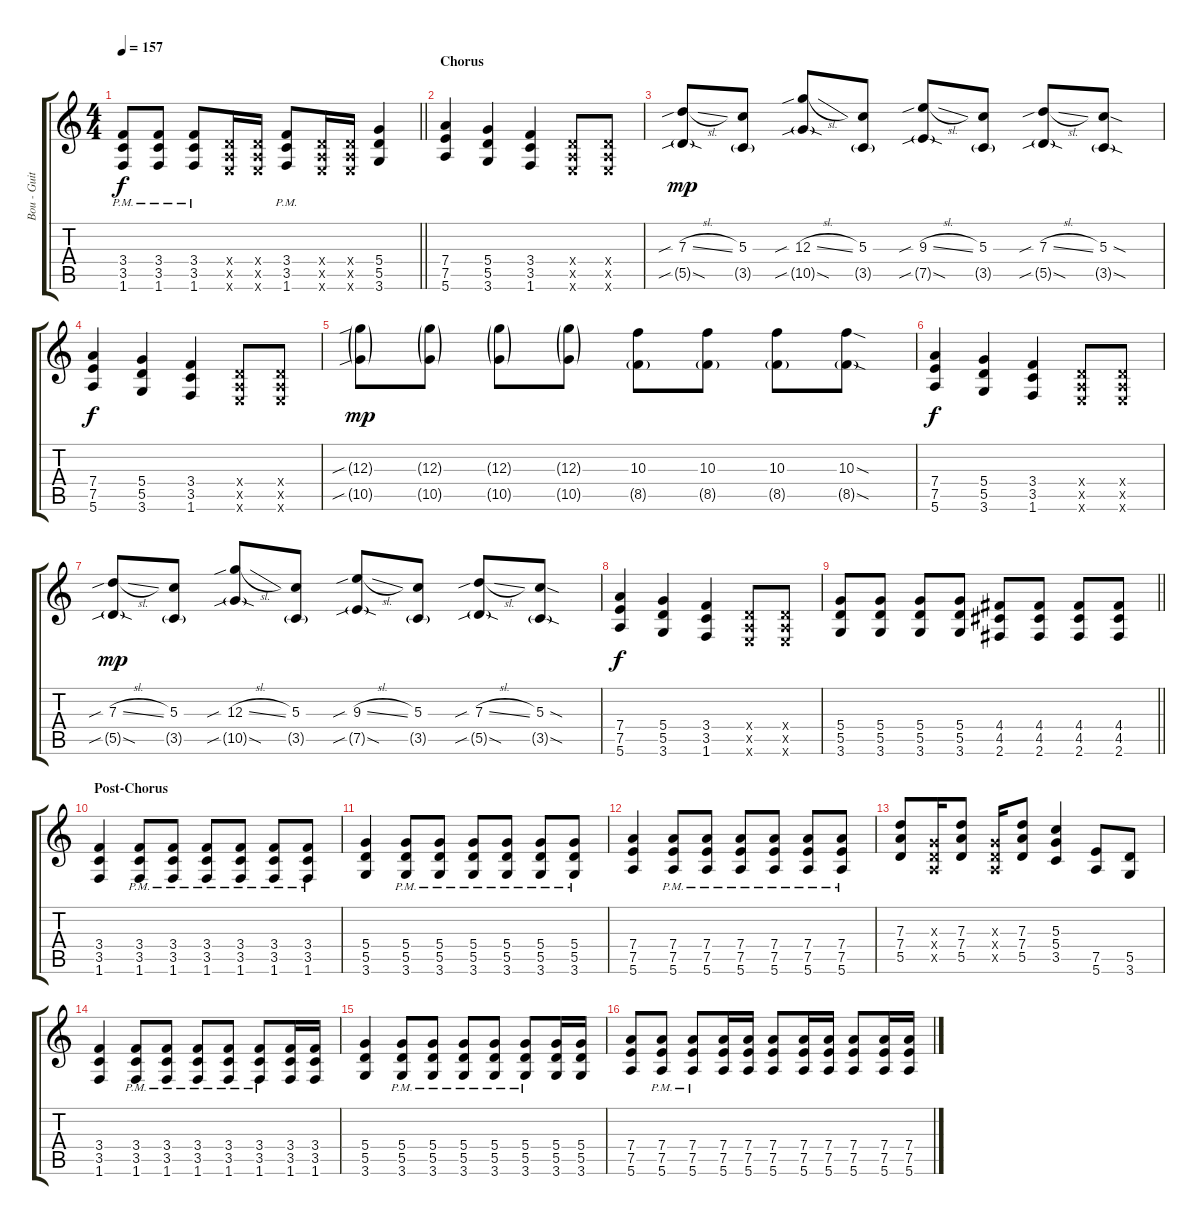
\track ("Bou - Guitar 2" "Bou - Guit") {instrument distortionguitar}
\staff {score tabs}
\tuning (E4 B3 G3 D3 A2 E2) {hide}
\ts (4 4)
\tempo 157
\clef g2
\barLineRight lightlight
\ks c
(3.4{pm} 3.5{pm} 1.6{pm}).8{dy f instrument distortionguitar} (3.4{pm} 3.5{pm} 1.6{pm}).8 (3.4{pm} 3.5{pm} 1.6{pm}).8 (0.4{x} 0.5{x} 0.6{x}).16 (0.4{x} 0.5{x} 0.6{x}).16 (3.4{pm} 3.5{pm} 1.6{pm}).8 (0.4{x} 0.5{x} 0.6{x}).16 (0.4{x} 0.5{x} 0.6{x}).16 (5.4 5.5 3.6).4 |
\section ("" "Chorus")
(7.4 7.5 5.6).4{instrument distortionguitar} (5.4 5.5 3.6).4 (3.4 3.5 1.6).4 (0.4{x} 0.5{x} 0.6{x}).8 (0.4{x} 0.5{x} 0.6{x}).8 |
(7.3{sib sl} 5.5{sib sod g}).8{dy mp} (5.3 3.5{g}).8 (12.3{sib sl} 10.5{sib sod g}).8 (5.3 3.5{g}).8 (9.3{sib sl} 7.5{sib sod g}).8 (5.3 3.5{g}).8 (7.3{sib sl} 5.5{sib sod g}).8 (5.3{sod} 3.5{sod g}).8 |
(7.4 7.5 5.6).4{dy f} (5.4 5.5 3.6).4 (3.4 3.5 1.6).4 (0.4{x} 0.5{x} 0.6{x}).8 (0.4{x} 0.5{x} 0.6{x}).8 |
(12.3{sib g} 10.5{sib g}).8{dy mp} (12.3{g} 10.5{g}).8 (12.3{g} 10.5{g}).8 (12.3{g} 10.5{g}).8 (10.3 8.5{g}).8 (10.3 8.5{g}).8 (10.3 8.5{g}).8 (10.3{sod} 8.5{sod g}).8 |
(7.4 7.5 5.6).4{dy f} (5.4 5.5 3.6).4 (3.4 3.5 1.6).4 (0.4{x} 0.5{x} 0.6{x}).8 (0.4{x} 0.5{x} 0.6{x}).8 |
(7.3{sib sl} 5.5{sib sod g}).8{dy mp} (5.3 3.5{g}).8 (12.3{sib sl} 10.5{sib sod g}).8 (5.3 3.5{g}).8 (9.3{sib sl} 7.5{sib sod g}).8 (5.3 3.5{g}).8 (7.3{sib sl} 5.5{sib sod g}).8 (5.3{sod} 3.5{sod g}).8 |
(7.4 7.5 5.6).4{dy f} (5.4 5.5 3.6).4 (3.4 3.5 1.6).4 (0.4{x} 0.5{x} 0.6{x}).8 (0.4{x} 0.5{x} 0.6{x}).8 |
\barLineRight lightlight
(5.4 5.5 3.6).8 (5.4 5.5 3.6).8 (5.4 5.5 3.6).8 (5.4 5.5 3.6).8 (4.4 4.5 2.6).8 (4.4 4.5 2.6).8 (4.4 4.5 2.6).8 (4.4 4.5 2.6).8 |
\section ("" "Post-Chorus")
(3.4 3.5 1.6).4{instrument distortionguitar} (3.4{pm} 3.5{pm} 1.6{pm}).8 (3.4{pm} 3.5{pm} 1.6{pm}).8 (3.4{pm} 3.5{pm} 1.6{pm}).8 (3.4{pm} 3.5{pm} 1.6{pm}).8 (3.4{pm} 3.5{pm} 1.6{pm}).8 (3.4{pm} 3.5{pm} 1.6{pm}).8 |
(5.4 5.5 3.6).4 (5.4{pm} 5.5{pm} 3.6{pm}).8 (5.4{pm} 5.5{pm} 3.6{pm}).8 (5.4{pm} 5.5{pm} 3.6{pm}).8 (5.4{pm} 5.5{pm} 3.6{pm}).8 (5.4{pm} 5.5{pm} 3.6{pm}).8 (5.4{pm} 5.5{pm} 3.6{pm}).8 |
(7.4 7.5 5.6).4 (7.4{pm} 7.5{pm} 5.6{pm}).8 (7.4{pm} 7.5{pm} 5.6{pm}).8 (7.4{pm} 7.5{pm} 5.6{pm}).8 (7.4{pm} 7.5{pm} 5.6{pm}).8 (7.4{pm} 7.5{pm} 5.6{pm}).8 (7.4{pm} 7.5{pm} 5.6{pm}).8 |
(7.3 7.4 5.5).8 (0.3{x} 0.4{x} 0.5{x}).16 (7.3 7.4 5.5).8 (0.3{x} 0.4{x} 0.5{x}).16 (7.3 7.4 5.5).8 (5.3 5.4 3.5).4 (7.5 5.6).8 (5.5 3.6).8 |
(3.4 3.5 1.6).4 (3.4{pm} 3.5{pm} 1.6{pm}).8 (3.4{pm} 3.5{pm} 1.6{pm}).8 (3.4{pm} 3.5{pm} 1.6{pm}).8 (3.4{pm} 3.5{pm} 1.6{pm}).8 (3.4{pm} 3.5{pm} 1.6{pm}).8 (3.4 3.5 1.6).16 (3.4 3.5 1.6).16 |
(5.4 5.5 3.6).4 (5.4{pm} 5.5{pm} 3.6{pm}).8 (5.4{pm} 5.5{pm} 3.6{pm}).8 (5.4{pm} 5.5{pm} 3.6{pm}).8 (5.4{pm} 5.5{pm} 3.6{pm}).8 (5.4{pm} 5.5{pm} 3.6{pm}).8 (5.4 5.5 3.6).16 (5.4 5.5 3.6).16 |
(7.4 7.5 5.6).8 (7.4{pm} 7.5{pm} 5.6{pm}).8 (7.4{pm} 7.5{pm} 5.6{pm}).8 (7.4 7.5 5.6).16 (7.4 7.5 5.6).16 (7.4 7.5 5.6).8 (7.4 7.5 5.6).16 (7.4 7.5 5.6).16 (7.4 7.5 5.6).8 (7.4 7.5 5.6).16 (7.4 7.5 5.6).16
